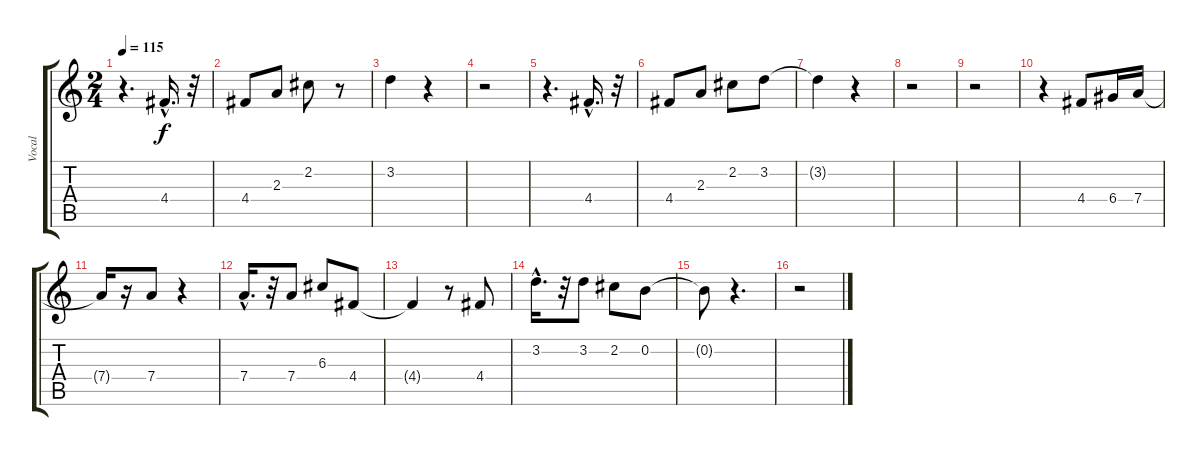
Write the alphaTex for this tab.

\track ("Vocal" "Vocal") {instrument fretlessbass}
\staff {score tabs}
\tuning (E4 B3 G3 D3 A2 E2) {hide}
\ts (2 4)
\tempo 115
\clef g2
\ks c
r.4{d dy f instrument fretlessbass} 4.4{hac}.16{d} r.32 |
4.4.8 2.3.8 2.2.8 r.8 |
3.2.4 r.4 |
r.2 |
r.4{d} 4.4{hac}.16{d} r.32 |
4.4.8 2.3.8 2.2.8 3.2.8 |
3.2{t}.4 r.4 |
r.2 |
r.2 |
r.4 4.4.8 6.4.16 7.4.16 |
7.4{t}.16 r.16 7.4.8 r.4 |
7.4{hac}.16{d} r.32 7.4.8 6.3.8 4.4.8 |
4.4{t}.4 r.8 4.4.8 |
3.2{hac}.16{d} r.32 3.2.8 2.2.8 0.2.8 |
0.2{t}.8 r.4{d} |
r.2
